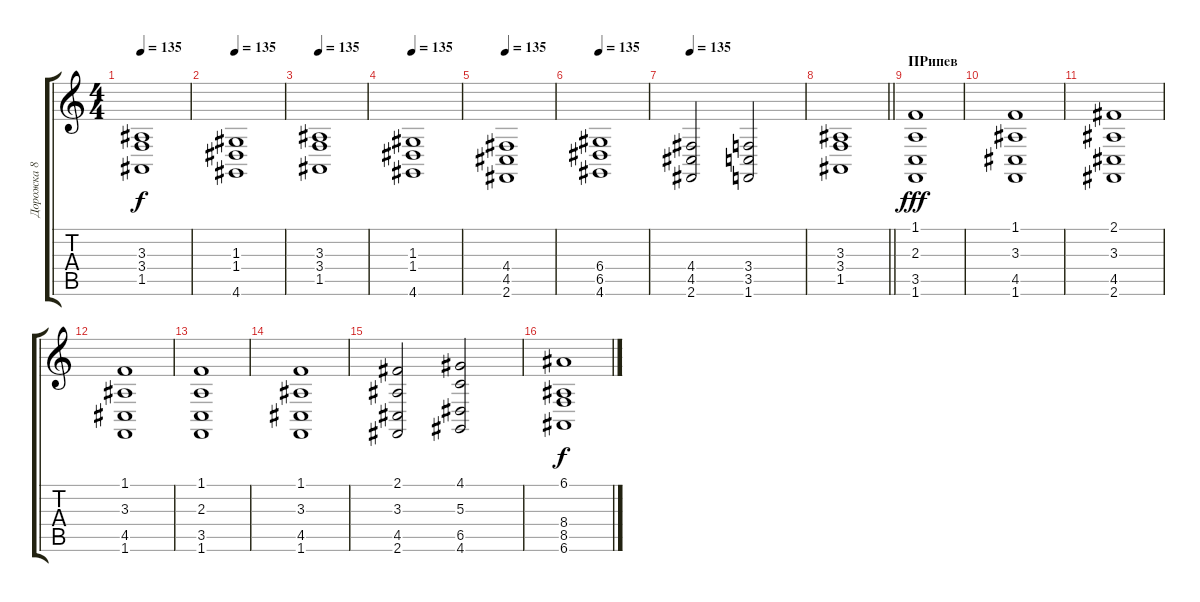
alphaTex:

\track ("Дорожка 8" "Дорожка 8") {instrument pad2warm}
\staff {score tabs}
\tuning (E4 B3 G3 D3 A2 E2) {hide}
\ts (4 4)
\tempo 135
\clef g2
\ks c
(3.3 3.4 1.5).1{dy f} |
\tempo 135
(1.3 1.4 4.6).1 |
\tempo 135
(3.3 3.4 1.5).1 |
\tempo 135
(1.3 1.4 4.6).1 |
\tempo 135
(4.4 4.5 2.6).1 |
\tempo 135
(6.4 6.5 4.6).1 |
\tempo 135
(4.4 4.5 2.6).2 (3.4 3.5 1.6).2 |
\barLineRight lightlight
(3.3 3.4 1.5).1 |
\section ("" "ПРипев")
(1.1 2.3 3.5 1.6).1{dy fff} |
(1.1 3.3 4.5 1.6).1 |
(2.1 3.3 4.5 2.6).1 |
(1.1 3.3 4.5 1.6).1 |
(1.1 2.3 3.5 1.6).1 |
(1.1 3.3 4.5 1.6).1 |
(2.1 3.3 4.5 2.6).2 (4.1 5.3 6.5 4.6).2 |
(6.1 8.4 8.5 6.6).1{dy f}
